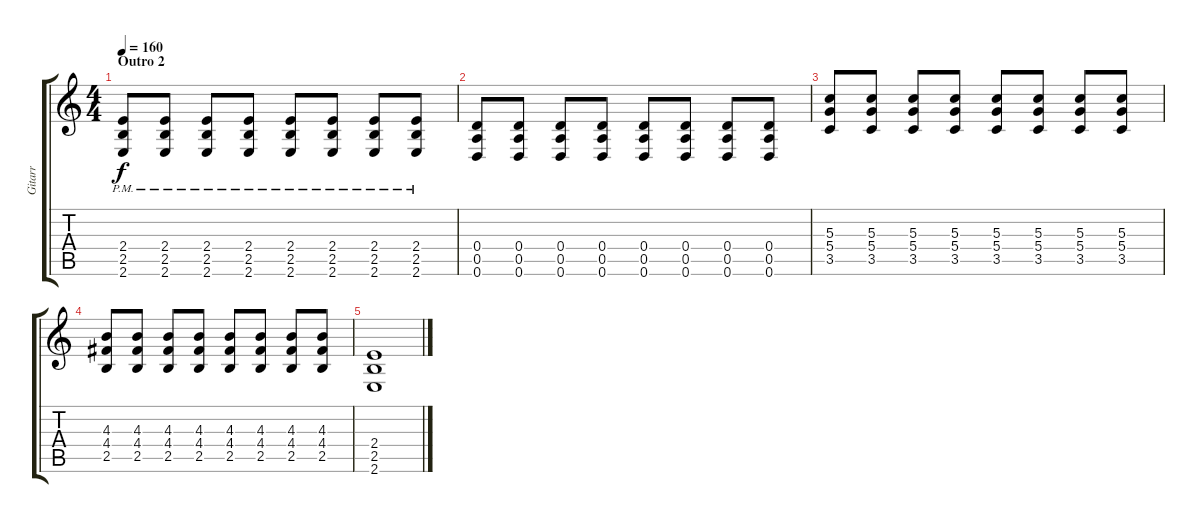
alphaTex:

\track ("Gitarr" "Gitarr") {instrument distortionguitar}
\staff {score tabs}
\tuning (E4 B3 G3 D3 A2 D2) {hide}
\ts (4 4)
\section ("" "Outro 2")
\tempo 160
\clef g2
\ks c
(2.4{pm} 2.5{pm} 2.6{pm}).8{dy f} (2.4{pm} 2.5{pm} 2.6{pm}).8 (2.4{pm} 2.5{pm} 2.6{pm}).8 (2.4{pm} 2.5{pm} 2.6{pm}).8 (2.4{pm} 2.5{pm} 2.6{pm}).8 (2.4{pm} 2.5{pm} 2.6{pm}).8 (2.4{pm} 2.5{pm} 2.6{pm}).8 (2.4{pm} 2.5{pm} 2.6{pm}).8 |
(0.4 0.5 0.6).8 (0.4 0.5 0.6).8 (0.4 0.5 0.6).8 (0.4 0.5 0.6).8 (0.4 0.5 0.6).8 (0.4 0.5 0.6).8 (0.4 0.5 0.6).8 (0.4 0.5 0.6).8 |
(5.3 5.4 3.5).8 (5.3 5.4 3.5).8 (5.3 5.4 3.5).8 (5.3 5.4 3.5).8 (5.3 5.4 3.5).8 (5.3 5.4 3.5).8 (5.3 5.4 3.5).8 (5.3 5.4 3.5).8 |
(4.3 4.4 2.5).8 (4.3 4.4 2.5).8 (4.3 4.4 2.5).8 (4.3 4.4 2.5).8 (4.3 4.4 2.5).8 (4.3 4.4 2.5).8 (4.3 4.4 2.5).8 (4.3 4.4 2.5).8 |
(2.4 2.5 2.6).1
